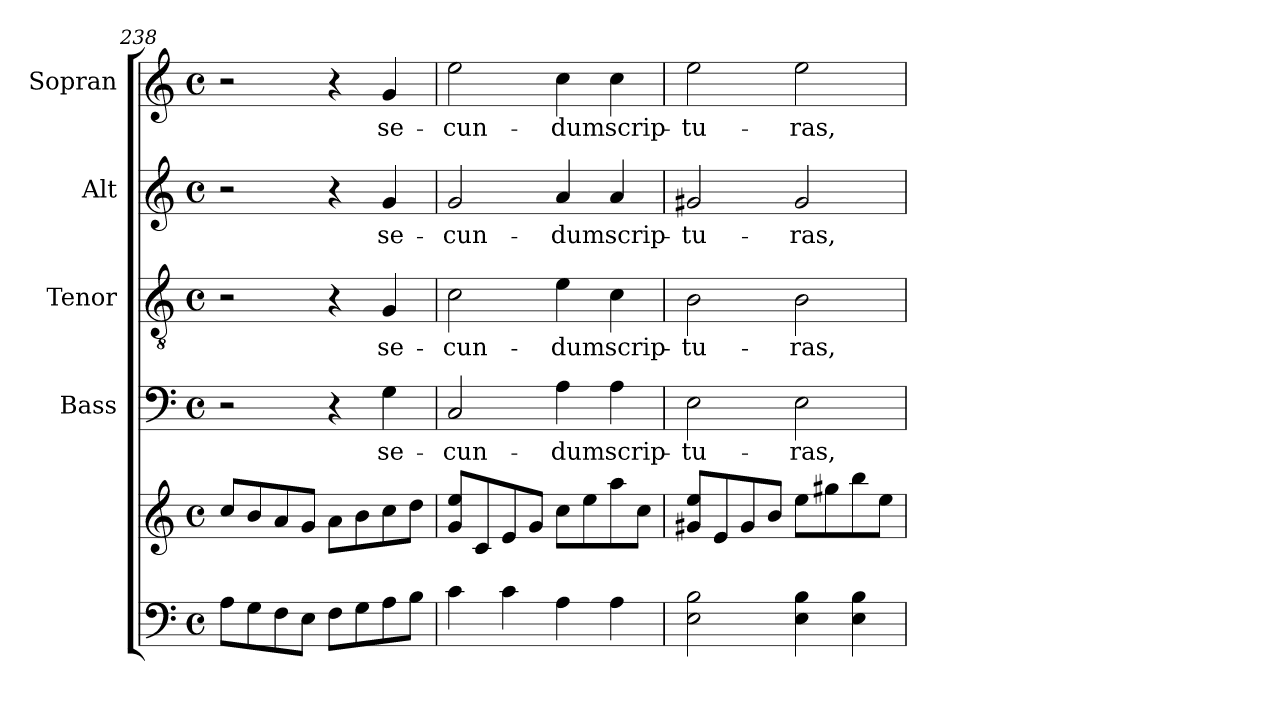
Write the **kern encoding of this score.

**kern	**kern	**kern	**text	**kern	**text	**kern	**text	**kern	**text
*part5	*part5	*part4	*part4	*part3	*part3	*part2	*part2	*part1	*part1
*staff6	*staff5	*staff4	*staff4	*staff3	*staff3	*staff2	*staff2	*staff1	*staff1
*	*	*I"Bass	*	*I"Tenor	*	*I"Alt	*	*I"Sopran	*
*	*	*I'B.	*	*I'T.	*	*I'A.	*	*I'S.	*
*clefF4	*clefG2	*clefF4	*	*clefGv2	*	*clefG2	*	*clefG2	*
*k[]	*k[]	*k[]	*	*k[]	*	*k[]	*	*k[]	*
*C:	*C:	*C:	*	*C:	*	*C:	*	*C:	*
*M4/4	*M4/4	*M4/4	*	*M4/4	*	*M4/4	*	*M4/4	*
*met(c)	*met(c)	*met(c)	*	*met(c)	*	*met(c)	*	*met(c)	*
=238	=238	=238	=238	=238	=238	=238	=238	=238	=238
8A\L	8cc/L	2r	.	2r	.	2r	.	2r	.
8G\	8b/	.	.	.	.	.	.	.	.
8F\	8a/	.	.	.	.	.	.	.	.
8E\J	8g/J	.	.	.	.	.	.	.	.
8F\L	8a\L	4r	.	4r	.	4r	.	4r	.
8G\	8b\	.	.	.	.	.	.	.	.
!	!	!	!LO:LY:b	!	!LO:LY:b	!	!LO:LY:b	!	!LO:LY:b
8A\	8cc\	4G\	se-	4G/	se-	4g/	se-	4g/	se-
8B\J	8dd\J	.	.	.	.	.	.	.	.
=239	=239	=239	=239	=239	=239	=239	=239	=239	=239
!	!	!	!LO:LY:b	!	!LO:LY:b	!	!LO:LY:b	!	!LO:LY:b
4c\	8g/ 8ee/L	2C/	-cun-	2c\	-cun-	2g/	-cun-	2ee\	-cun-
.	8c/	.	.	.	.	.	.	.	.
4c\	8e/	.	.	.	.	.	.	.	.
.	8g/J	.	.	.	.	.	.	.	.
!	!	!	!LO:LY:b	!	!LO:LY:b	!	!LO:LY:b	!	!LO:LY:b
4A\	8cc\L	4A\	-dum	4e\	-dum	4a/	-dum	4cc\	-dum
.	8ee\	.	.	.	.	.	.	.	.
!	!	!	!LO:LY:b	!	!LO:LY:b	!	!LO:LY:b	!	!LO:LY:b
4A\	8aa\	4A\	scrip-	4c\	scrip-	4a/	scrip-	4cc\	scrip-
.	8cc\J	.	.	.	.	.	.	.	.
=240	=240	=240	=240	=240	=240	=240	=240	=240	=240
!	!	!	!LO:LY:b	!	!LO:LY:b	!	!LO:LY:b	!	!LO:LY:b
2E\ 2B\	8g#X/ 8ee/L	2E\	-tu-	2B\	-tu-	2g#X/	-tu-	2ee\	-tu-
.	8e/	.	.	.	.	.	.	.	.
.	8g#/	.	.	.	.	.	.	.	.
.	8b/J	.	.	.	.	.	.	.	.
!	!	!	!LO:LY:b	!	!LO:LY:b	!	!LO:LY:b	!	!LO:LY:b
4E\ 4B\	8ee\L	2E\	-ras,	2B\	-ras,	2g#/	-ras,	2ee\	-ras,
.	8gg#X\	.	.	.	.	.	.	.	.
4E\ 4B\	8bb\	.	.	.	.	.	.	.	.
.	8ee\J	.	.	.	.	.	.	.	.
=	=	=	=	=	=	=	=	=	=
*-	*-	*-	*-	*-	*-	*-	*-	*-	*-
